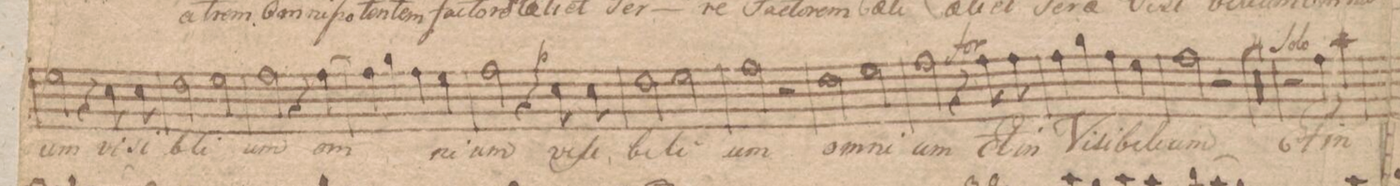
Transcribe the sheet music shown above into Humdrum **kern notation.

**kern	**text	**dynam
*I"Canto.	*	*
*clefC1	*	*
*k[f#c#]	*	*
*met(c|)	*	*
*M2/2	*	*
2cc#\	-um	.
4r	.	.
8a\	vi-	.
8a\	-si-	.
=14	=14	=14
2b\	-bi-	.
2cc#\	-li-	.
=15	=15	=15
2dd\	-um	.
4r	.	.
[4dd\	om-	.
=16	=16	=16
4dd\]	.	.
4ee\	.	.
4dd\	.	.
4cc#\	-ni-	.
=17	=17	=17
2dd\	-um	.
4r	.	.
8a\	vi-	p
8a\	-ſi-	.
=18	=18	=18
2b\	-bi-	.
2cc#\	-li-	.
=19	=19	=19
2dd\	-um	.
2r	.	.
=20	=20	=20
2b\	om-	.
2cc#\	-ni-	.
=21	=21	=21
2dd\	-um	.
4r	.	.
8dd\	Et	.
8dd\	in-	f
=22	=22	=22
4dd\	-Vi-	.
4ee\	-si-	.
4dd\	-bi-	.
4cc#\	-li-	.
=23	=23	=23
2dd\	-um	.
2r	.	.
=24	=24	=24
00r	.	.
=25	=25	=25
=26	=26	=26
=27	=27	=27
=28	=28	=28
2r	.	.
4dd\	Et	.
4ff#\	in	.
=29	=29	=29
*-	*-	*-
